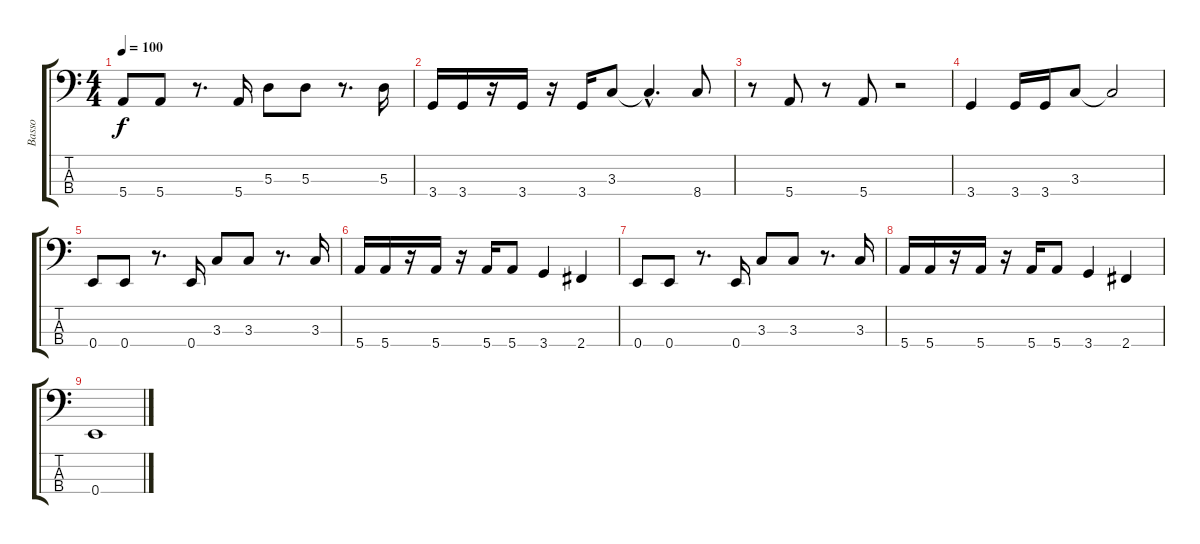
\track ("Basso" "Basso") {instrument electricbassfinger}
\staff {score tabs}
\tuning (G2 D2 A1 E1) {hide}
\ts (4 4)
\tempo 100
\clef f4
\ks c
5.4.8{dy f} 5.4.8 r.8{d} 5.4.16 5.3.8 5.3.8 r.8{d} 5.3.16 |
3.4.16 3.4.16 r.16 3.4.16 r.16 3.4.16 3.3.8 3.3{hac t}.4{d} 8.4.8 |
r.8 5.4.8 r.8 5.4.8 r.2 |
3.4.4 3.4.16 3.4.16 3.3.8 3.3{t}.2 |
0.4.8 0.4.8 r.8{d} 0.4.16 3.3.8 3.3.8 r.8{d} 3.3.16 |
5.4.16 5.4.16 r.16 5.4.16 r.16 5.4.16 5.4.8 3.4.4 2.4.4 |
0.4.8 0.4.8 r.8{d} 0.4.16 3.3.8 3.3.8 r.8{d} 3.3.16 |
5.4.16{volume 0} 5.4.16 r.16 5.4.16 r.16 5.4.16 5.4.8 3.4.4 2.4.4 |
0.4.1
